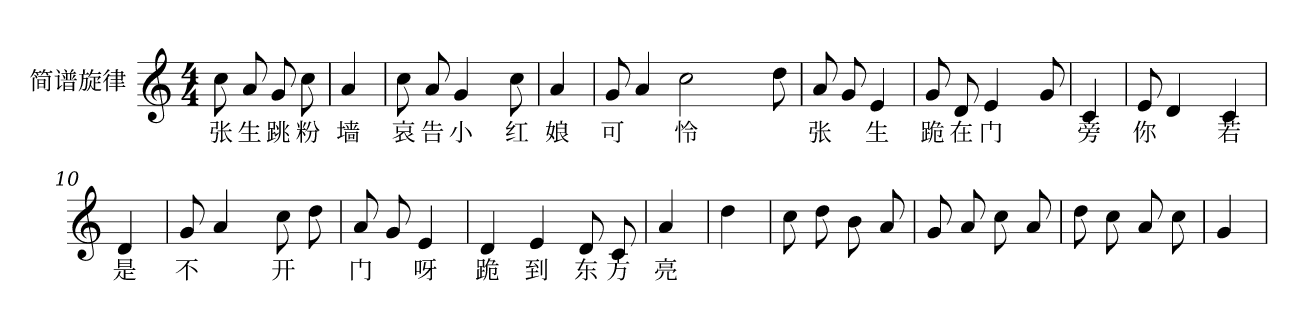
**kern	**text
*part1	*part1
*staff1	*staff1
*I"简谱旋律	*
*k[]	*
*M4/4	*
=1	=1
8cc	张
8a	生
8g	跳
8cc	粉
=2	=2
4a	墙
=3	=3
8cc	哀
8a	告
!LO:N:vis=4	!
4.g	小
8cc	红
=4	=4
4a	娘
=5	=5
8g	可
4a	.
!LO:N:vis=2	!
2..cc	怜
8dd	.
=6	=6
8a	张
8g	.
4e	生
=7	=7
8g	跪
8d	在
!LO:N:vis=4	!
4.e	门
8g	.
=8	=8
4c	旁
=9	=9
8e	你
!LO:N:vis=4	!
4.d	.
4c	若
=10	=10
4d	是
=11	=11
8g	不
!LO:N:vis=4	!
4.a	.
8cc	开
8dd	.
=12	=12
8a	门
8g	.
4e	呀
=13	=13
4d	跪
4e	到
8d	东
8c	方
=14	=14
4a	亮
=15	=15
4dd	.
=16	=16
8cc	.
8dd	.
8b	.
8a	.
=17	=17
8g	.
8a	.
8cc	.
8a	.
=18	=18
8dd	.
8cc	.
8a	.
8cc	.
=19	=19
4g	.
=	=
*-	*-
